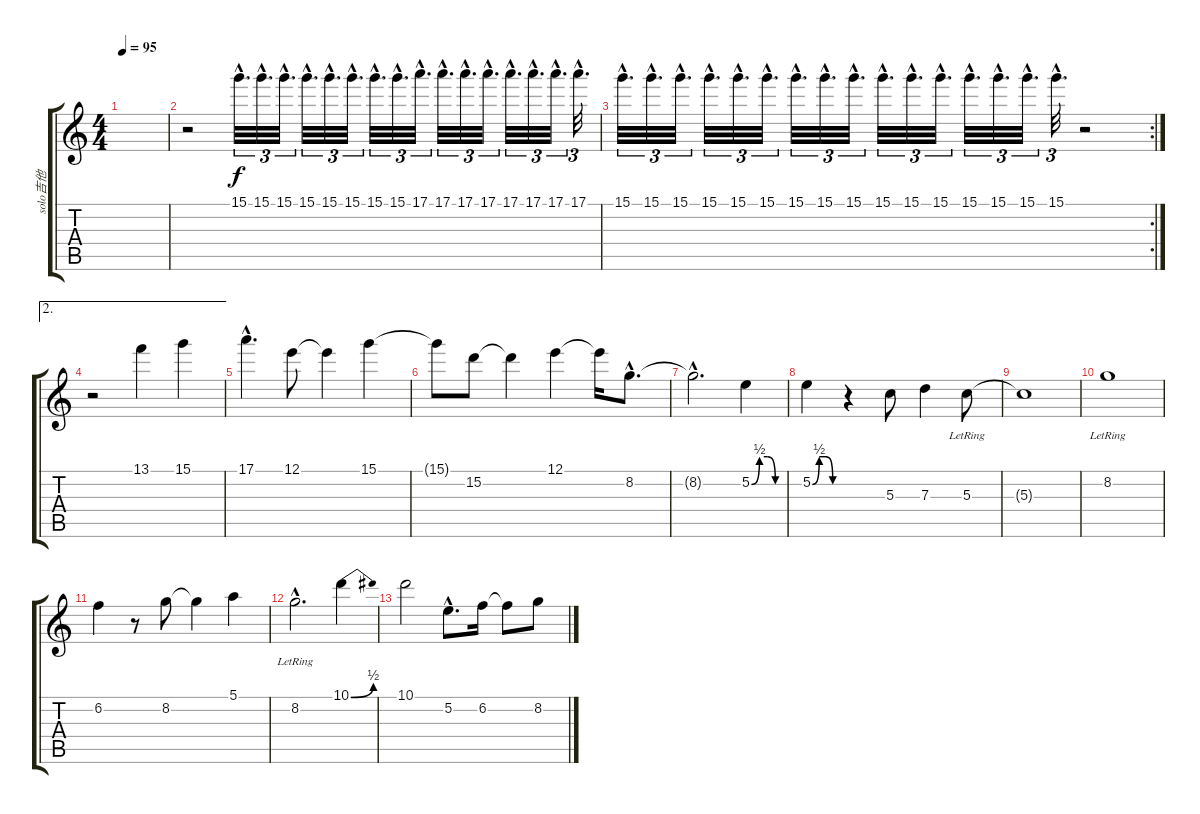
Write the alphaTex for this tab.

\track ("solo吉他" "solo吉他") {instrument acousticguitarnylon}
\staff {score tabs}
\tuning (E4 B3 G3 D3 A2 E2) {hide}
\ts (4 4)
\tempo 95
\clef g2
\ks c
|
r.2 15.1{hac}.32{d tu (3 2)} 15.1{hac}.32{d tu (3 2)} 15.1{hac}.32{d tu (3 2)} 15.1{hac}.32{d tu (3 2)} 15.1{hac}.32{d tu (3 2)} 15.1{hac}.32{d tu (3 2)} 15.1{hac}.32{d tu (3 2)} 15.1{hac}.32{d tu (3 2)} 17.1{hac}.32{d tu (3 2)} 17.1{hac}.32{d tu (3 2)} 17.1{hac}.32{d tu (3 2)} 17.1{hac}.32{d tu (3 2)} 17.1{hac}.32{d tu (3 2)} 17.1{hac}.32{d tu (3 2)} 17.1{hac}.32{d tu (3 2)} 17.1{hac}.32{d tu (3 2)} |
\rc 2
15.1{hac}.32{d tu (3 2)} 15.1{hac}.32{d tu (3 2)} 15.1{hac}.32{d tu (3 2)} 15.1{hac}.32{d tu (3 2)} 15.1{hac}.32{d tu (3 2)} 15.1{hac}.32{d tu (3 2)} 15.1{hac}.32{d tu (3 2)} 15.1{hac}.32{d tu (3 2)} 15.1{hac}.32{d tu (3 2)} 15.1{hac}.32{d tu (3 2)} 15.1{hac}.32{d tu (3 2)} 15.1{hac}.32{d tu (3 2)} 15.1{hac}.32{d tu (3 2)} 15.1{hac}.32{d tu (3 2)} 15.1{hac}.32{d tu (3 2)} 15.1{hac}.32{d tu (3 2)} r.2 |
\ae 2
r.2 13.1.4 15.1.4 |
17.1{hac}.4{d} 12.1.8 12.1{t}.4 15.1.4 |
15.1{t}.8 15.2.8 15.2{t}.4 12.1.4 12.1{t}.16 8.2{hac}.8{d} |
8.2{hac t}.2{d} 5.2{be (custom 0 0 15 2 30 2 45 0 60 0)}.4 |
5.2{be (custom 0 0 15 2 30 2 45 0 60 0)}.4 r.4 5.3.8 7.3.4 5.3{lr}.8 |
5.3{t}.1 |
8.2{lr}.1 |
6.2.4 r.8 8.2.8 8.2{t}.4 5.1.4 |
8.2{hac lr}.2{d} 10.1{be (bend 0 0 60 2)}.4 |
10.1.2 5.2{hac}.8{d} 6.2.16 6.2{t}.8 8.2.8
